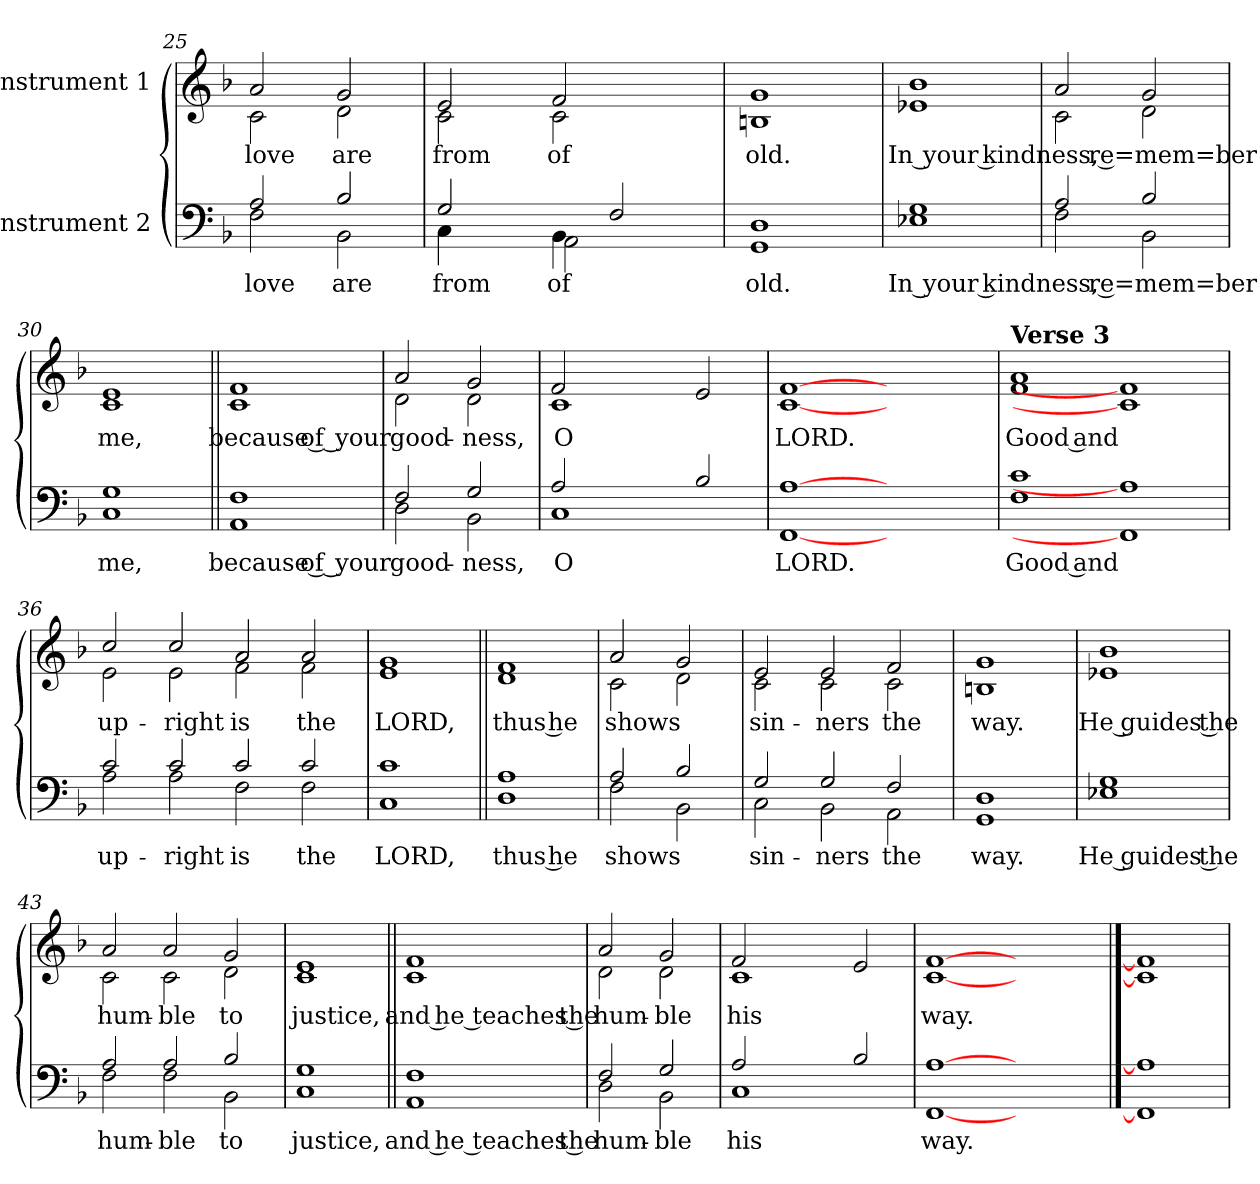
**kern	**text	**kern	**text
*part2	*part2	*part1	*part1
*staff2	*staff2	*staff1	*staff1
*I"Instrument 2	*	*I"Instrument 1	*
*clefF4	*	*clefG2	*
*k[b-]	*	*k[b-]	*
*F:	*	*F:	*
=25	=25	=25	=25
*^	*	*	*
!	!	!LO:LY:a	!	!LO:LY:b
*	*	*	*^	*
2A/	2F\	love	2a/	2c\	love
!	!	!LO:LY:a	!	!	!LO:LY:b
2B-/	2BB-\	are	2g/	2d\	are
=26	=26	=26	=26	=26	=26
!	!	!LO:LY:a	!	!	!LO:LY:b
2G/	4C\	from	2e/	2c\	from
.	4ryy	.	.	.	.
!	!	!LO:LY:a	!	!	!
!	!	!LO:LY:a	!	!	!LO:LY:b
4BB-\	2AA\	of	2f/	2c\	of
2F/	.	.	.	.	.
.	4ryy	.	4ryy	4ryy	.
=27	=27	=27	=27	=27	=27
!	!	!LO:LY:a	!	!	!LO:LY:b
*v	*v	*	*	*	*
*	*	*v	*v	*
1D 1GG	old.	1Bn 1g	old.
!!LO:PB:g=z
=28	=28	=28	=28
!	!LO:LY:a	!	!LO:LY:b
1G 1E-X	In your kindness, re=mem=ber	1b- 1e-X	In your kindness, re=mem=ber
=29	=29	=29	=29
*^	*	*	*
!	!	!	!LO:TX:a:t=Responsorial&nbsp;Psalm&nbsp;&colon;&nbsp;First&nbsp;Sunday&nbsp;of&nbsp;Lent&nbsp;(B)	!
!	!	!LO:LY:a	!	!LO:LY:b
*	*	*	*^	*
2A/	2F\	.	2a/	2c\	.
!	!	!LO:LY:a	!	!	!LO:LY:b
2B-/	2BB-\	.	2g/	2d\	.
=30	=30	=30	=30	=30	=30
!	!	!LO:LY:a	!	!	!LO:LY:b
*v	*v	*	*	*	*
*	*	*v	*v	*
1G 1C	me,	1c 1e	me,
=31||	=31||	=31||	=31||
!	!LO:LY:a	!	!LO:LY:b
1F 1AA	because of your	1f 1c	because of your
=32	=32	=32	=32
*^	*	*	*
!	!	!LO:LY:a	!	!LO:LY:b
*	*	*	*^	*
2F/	2D\	good-	2a/	2d\	good-
!	!	!LO:LY:a	!	!	!LO:LY:b
2G/	2BB-\	-ness,	2g/	2d\	-ness,
=33	=33	=33	=33	=33	=33
!	!	!LO:LY:a	!	!	!LO:LY:b
1C	2A/	O	1c	2f/	O
.	1ryy	.	.	1ryy	.
!	!	!LO:LY:a	!	!	!LO:LY:b
2B-/	.	.	2e/	.	.
*v	*v	*	*	*	*
*	*	*v	*v	*
=34	=34	=34	=34
!	!LO:LY:a	!	!LO:LY:b
[1A [1FF	LORD.	[1c [1f	LORD.
1ryy	.	1ryy	.
!!LO:LB:g=z
=35!	=35!	=35!	=35!
!	!	!LO:TX:a:B:t=Verse 3	!
!	!LO:LY:a	!	!LO:LY:b
1c 1F	Good and	1a 1f	Good and
1A] 1FF]	.	1c] 1f]	.
=36	=36	=36	=36
*^	*	*	*
!	!	!LO:LY:a	!	!LO:LY:b
*	*	*	*^	*
2c/	2A\	up-	2cc/	2e\	up-
!	!	!LO:LY:a	!	!	!LO:LY:b
2c/	2A\	-right	2cc/	2e\	-right
!	!	!LO:LY:a	!	!	!LO:LY:b
2c/	2F\	is	2a/	2f\	is
!	!	!LO:LY:a	!	!	!LO:LY:b
2c/	2F\	the	2a/	2f\	the
=37	=37	=37	=37	=37	=37
!	!	!LO:LY:a	!	!	!LO:LY:b
*v	*v	*	*	*	*
*	*	*v	*v	*
1c 1C	LORD,	1g 1e	LORD,
=38||	=38||	=38||	=38||
!	!LO:LY:a	!	!LO:LY:b
1A 1D	thus he	1d 1f	thus he
=39	=39	=39	=39
*^	*	*	*
!	!	!LO:LY:a	!	!LO:LY:b
*	*	*	*^	*
2A/	2F\	shows	2a/	2c\	shows
!	!	!LO:LY:a	!	!	!LO:LY:b
2B-/	2BB-\	.	2g/	2d\	.
=40	=40	=40	=40	=40	=40
!	!	!LO:LY:a	!	!	!LO:LY:b
2G/	2C\	sin-	2e/	2c\	sin-
!	!	!LO:LY:a	!	!	!LO:LY:b
2G/	2BB-\	-ners	2e/	2c\	-ners
!	!	!LO:LY:a	!	!	!LO:LY:b
2F/	2AA\	the	2f/	2c\	the
=41	=41	=41	=41	=41	=41
!	!	!LO:LY:a	!	!	!LO:LY:b
*v	*v	*	*	*	*
*	*	*v	*v	*
1D 1GG	way.	1Bn 1g	way.
!!LO:LB:g=z
=42	=42	=42	=42
!	!LO:LY:a	!	!LO:LY:b
1G 1E-X	He guides the	1b- 1e-X	He guides the
=43	=43	=43	=43
*^	*	*	*
!	!	!LO:LY:a	!	!LO:LY:b
*	*	*	*^	*
2A/	2F\	hum-	2a/	2c\	hum-
!	!	!LO:LY:a	!	!	!LO:LY:b
2A/	2F\	-ble	2a/	2c\	-ble
!	!	!LO:LY:a	!	!	!LO:LY:b
2B-/	2BB-\	to	2g/	2d\	to
=44	=44	=44	=44	=44	=44
!	!	!LO:LY:a	!	!	!LO:LY:b
*v	*v	*	*	*	*
*	*	*v	*v	*
1G 1C	justice,	1e 1c	justice,
=45||	=45||	=45||	=45||
!	!LO:LY:a	!	!LO:LY:b
1F 1AA	and he teaches the	1c 1f	and he teaches the
=46	=46	=46	=46
*^	*	*	*
!	!	!LO:LY:a	!	!LO:LY:b
*	*	*	*^	*
2F/	2D\	hum-	2a/	2d\	hum-
!	!	!LO:LY:a	!	!	!LO:LY:b
2G/	2BB-\	-ble	2g/	2d\	-ble
=47	=47	=47	=47	=47	=47
!	!	!LO:LY:a	!	!	!LO:LY:b
1C	2A/	his	1c	2f/	his
.	1ryy	.	.	1ryy	.
!	!	!LO:LY:a	!	!	!LO:LY:b
2B-/	.	.	2e/	.	.
*v	*v	*	*	*	*
*	*	*v	*v	*
=48	=48	=48	=48
!	!LO:LY:a	!	!LO:LY:b
[1A [1FF	way.	[1f [1c	way.
1ryy	.	1ryy	.
==49	==49	==49	==49
1A] 1FF]	.	1f] 1c]	.
=	=	=	=
*-	*-	*-	*-
